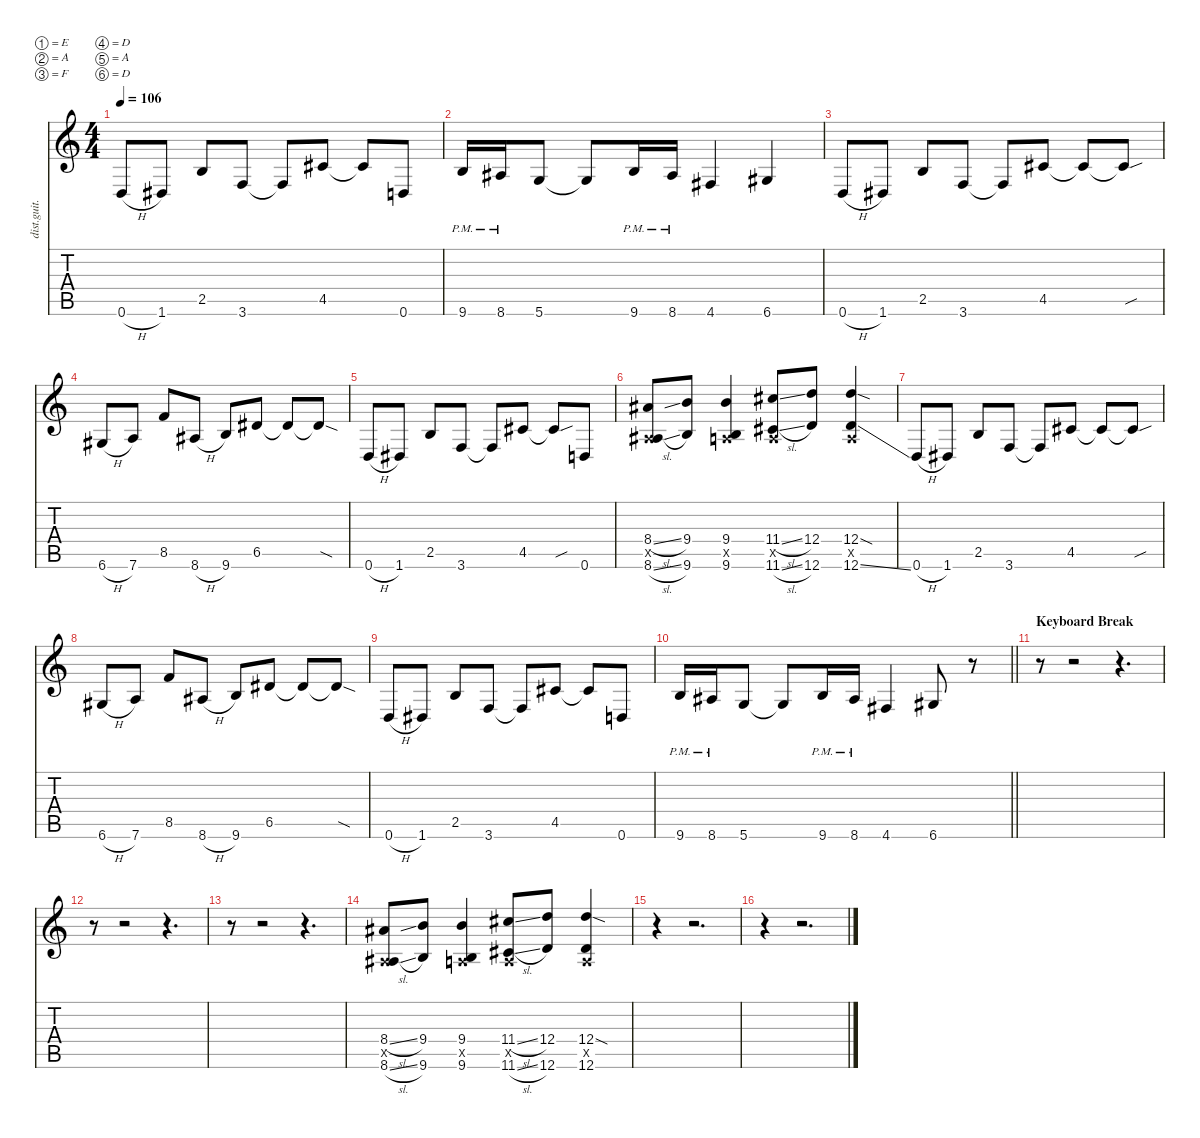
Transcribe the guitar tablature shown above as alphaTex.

\defaultSystemsLayout 4
\hideDynamics
\bracketExtendMode nobrackets
\otherSystemsTrackNameOrientation horizontal
\track ("Track 2" "dist.guit.") {instrument distortionguitar}
\staff {score tabs}
\tuning (E4 A3 F3 D3 A2 D2)
\ts (4 4)
\tempo 106
\clef g2
\ks c
0.6{h}.8{dy f beam Up} 1.6{acc #}.8{beam Up} 2.5.8{beam Up} 3.6.8{beam Up} 3.6{t}.8{beam Up} 4.5{acc #}.8{beam Up} 4.5{t acc #}.8{beam Up} 0.6.8{beam Up} |
9.6{pm}.16{beam Up} 8.6{pm acc #}.16{beam Up} 5.6.8{beam Up} 5.6{t}.8{beam Up} 9.6{pm}.16{beam Up} 8.6{pm acc #}.16{beam Up} 4.6{acc #}.4{beam Up} 6.6{acc #}.4{beam Up} |
0.6{h}.8{beam Up} 1.6{acc #}.8{beam Up} 2.5.8{beam Up} 3.6.8{beam Up} 3.6{t}.8{beam Up} 4.5{acc #}.8{beam Up} 4.5{t acc #}.8{beam Up} 4.5{sou t acc #}.8{beam Up} |
6.6{h acc #}.8{beam Up} 7.6.8{beam Up} 8.5.8{beam Up} 8.6{h acc #}.8{beam Up} 9.6.8{beam Up} 6.5{acc #}.8{beam Up} 6.5{t acc #}.8{beam Up} 6.5{sod t acc #}.8{beam Up} |
0.6{h}.8{beam Up} 1.6{acc #}.8{beam Up} 2.5.8{beam Up} 3.6.8{beam Up} 3.6{t}.8{beam Up} 4.5{acc #}.8{beam Up} 4.5{sou t acc #}.8{beam Up} 0.6.8{beam Up} |
(8.4{sl acc #} 0.5{x} 8.6{sl acc #}).8{beam Up} (9.4 9.6).8{beam Up} (9.4 0.5{x} 9.6).4{beam Up} (11.4{sl acc #} 0.5{x} 11.6{sl acc #}).8{beam Up} (12.4 12.6).8{beam Up} (12.4{sod} 0.5{x} 12.6{ss}).4{beam Up} |
0.6{h}.8{beam Up} 1.6{acc #}.8{beam Up} 2.5.8{beam Up} 3.6.8{beam Up} 3.6{t}.8{beam Up} 4.5{acc #}.8{beam Up} 4.5{t acc #}.8{beam Up} 4.5{sou t acc #}.8{beam Up} |
6.6{h acc #}.8{beam Up} 7.6.8{beam Up} 8.5.8{beam Up} 8.6{h acc #}.8{beam Up} 9.6.8{beam Up} 6.5{acc #}.8{beam Up} 6.5{t acc #}.8{beam Up} 6.5{sod t acc #}.8{beam Up} |
0.6{h}.8{beam Up} 1.6{acc #}.8{beam Up} 2.5.8{beam Up} 3.6.8{beam Up} 3.6{t}.8{beam Up} 4.5{acc #}.8{beam Up} 4.5{t acc #}.8{beam Up} 0.6.8{beam Up} |
\barLineRight lightlight
9.6{pm}.16{beam Up} 8.6{pm acc #}.16{beam Up} 5.6.8{beam Up} 5.6{t}.8{beam Up} 9.6{pm}.16{beam Up} 8.6{pm acc #}.16{beam Up} 4.6{acc #}.4{beam Up} 6.6{acc #}.8{beam Up} r.8{beam Up} |
\section ("" "Keyboard Break")
r.8{beam Down} r.2{beam Down} r.4{d beam Down} |
r.8{beam Down} r.2{beam Down} r.4{d beam Down} |
r.8{beam Down} r.2{beam Down} r.4{d beam Down} |
(8.4{sl acc #} 0.5{x} 8.6{sl acc #}).8{beam Up} (9.4 9.6).8{beam Up} (9.4 0.5{x} 9.6).4{beam Up} (11.4{sl acc #} 0.5{x} 11.6{sl acc #}).8{beam Up} (12.4 12.6).8{beam Up} (12.4{sod} 0.5{x} 12.6).4{beam Up} |
r.4{beam Down} r.2{d beam Down} |
r.4{beam Down} r.2{d beam Down}
